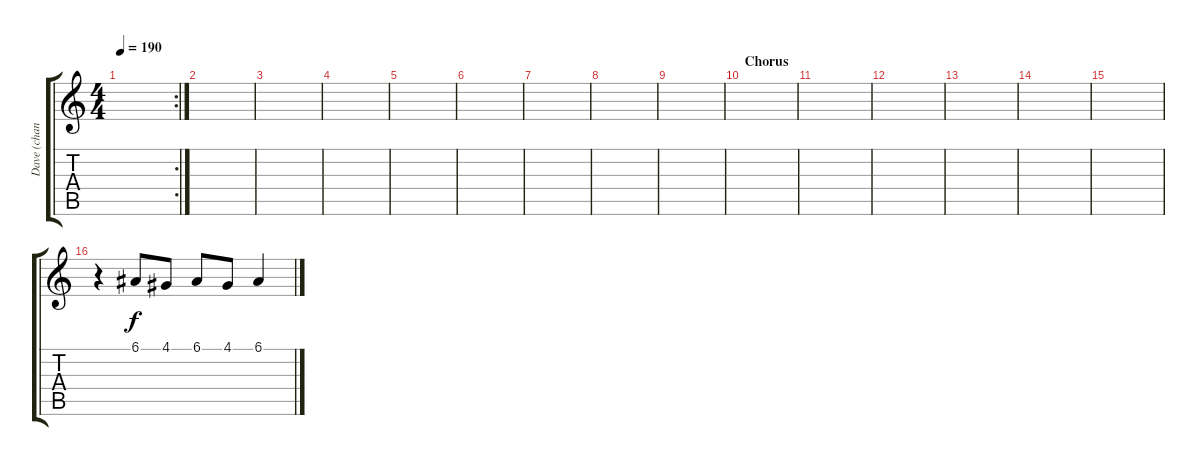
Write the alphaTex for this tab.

\track ("Dave (chant/back vocal)" "Dave (chan") {instrument mutedtrumpet}
\staff {score tabs}
\tuning (E4 B3 G3 D3 A2 E2) {hide}
\rc 2
\ts (4 4)
\tempo 190
\clef g2
\ks c
|
|
|
|
|
|
|
|
|
\section ("" "Chorus")
|
|
|
|
|
|
r.4 6.1.8 4.1.8 6.1.8 4.1.8 6.1.4
